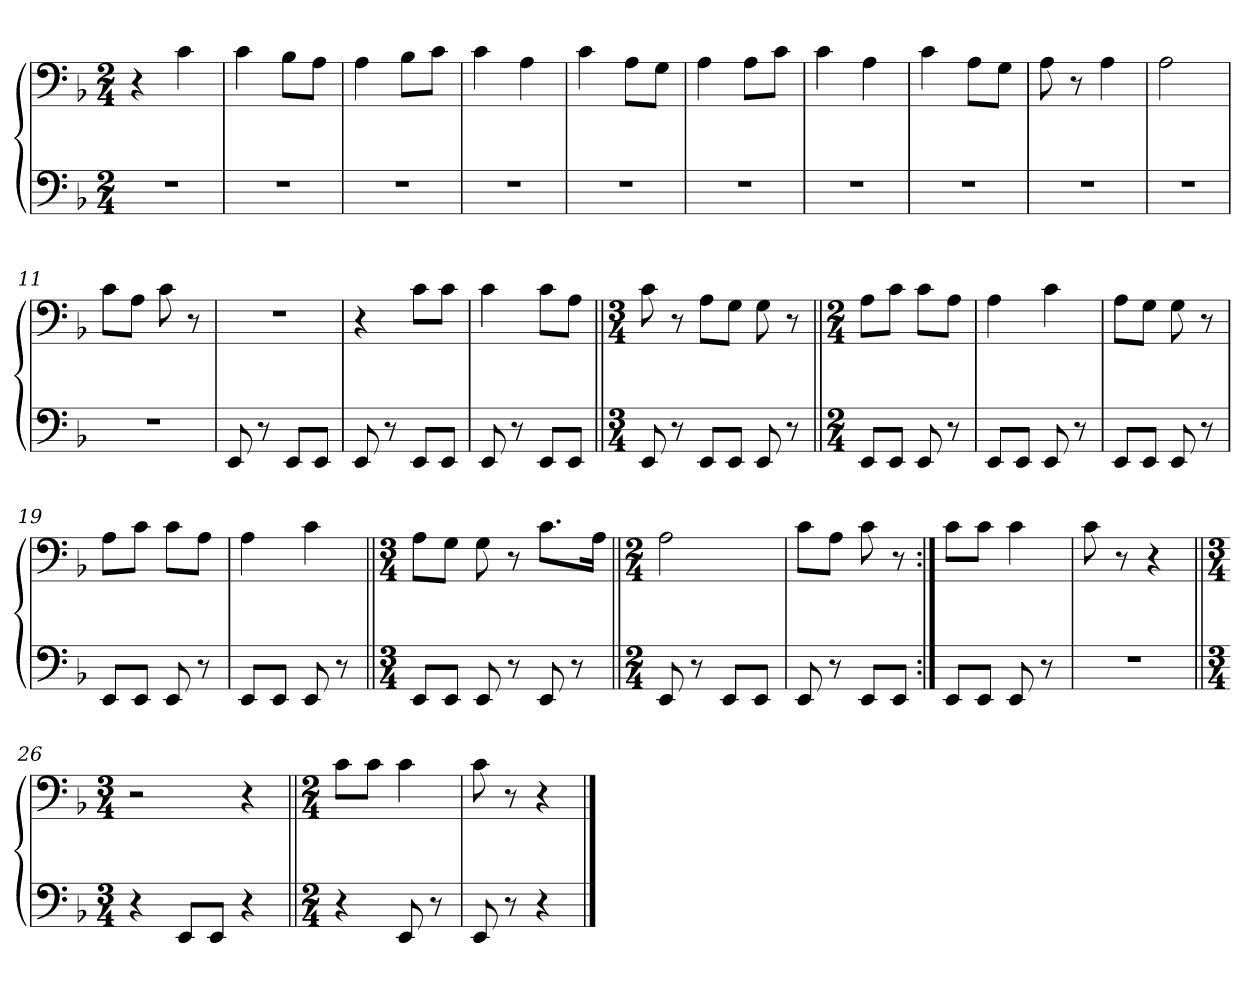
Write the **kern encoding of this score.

**kern	**kern
*part1	*part1
*staff2	*staff1
*clefF4	*clefF4
*k[b-]	*k[b-]
*M2/4	*M2/4
=1	=1
2r	4r
.	4c\
=2	=2
2r	4c\
.	8B-\L
.	8A\J
=3	=3
2r	4A\
.	8B-\L
.	8c\J
=4	=4
2r	4c\
.	4A\
=5	=5
2r	4c\
.	8A\L
.	8G\J
=6	=6
2r	4A\
.	8A\L
.	8c\J
=7	=7
2r	4c\
.	4A\
=8	=8
2r	4c\
.	8A\L
.	8G\J
=9	=9
2r	8A\
.	8r
.	4A\
=10	=10
2r	2A\
=11	=11
2r	8c\L
.	8A\J
.	8c\
.	8r
=12	=12
8EE/	2r
8r	.
8EE/L	.
8EE/J	.
=	=
8EE/	4r
8r	.
8EE/L	8c\L
8EE/J	8c\J
=14	=14
8EE/	4c\
8r	.
8EE/L	8c\L
8EE/J	8A\J
=15||	=15||
*M3/4	*M3/4
8EE/	8c\
8r	8r
8EE/L	8A\L
8EE/J	8G\J
8EE/	8G\
8r	8r
=16||	=16||
*M2/4	*M2/4
8EE/L	8A\L
8EE/J	8c\J
8EE/	8c\L
8r	8A\J
=17	=17
8EE/L	4A\
8EE/J	.
8EE/	4c\
8r	.
=18	=18
8EE/L	8A\L
8EE/J	8G\J
8EE/	8G\
8r	8r
=19	=19
8EE/L	8A\L
8EE/J	8c\J
8EE/	8c\L
8r	8A\J
=20	=20
8EE/L	4A\
8EE/J	.
8EE/	4c\
8r	.
=21||	=21||
*M3/4	*M3/4
8EE/L	8A\L
8EE/J	8G\J
8EE/	8G\
8r	8r
8EE/	8.c\L
8r	.
.	16A\Jk
=22||	=22||
*M2/4	*M2/4
8EE/	2A\
8r	.
8EE/L	.
8EE/J	.
=23	=23
8EE/	8c\L
8r	8A\J
8EE/L	8c\
8EE/J	8r
=24:|!	=24:|!
8EE/L	8c\L
8EE/J	8c\J
8EE/	4c\
8r	.
=25	=25
2r	8c\
.	8r
.	4r
=26||	=26||
*M3/4	*M3/4
4r	2r
8EE/L	.
8EE/J	.
4r	4r
=27||	=27||
*M2/4	*M2/4
4r	8c\L
.	8c\J
8EE/	4c\
8r	.
=28	=28
8EE/	8c\
8r	8r
4r	4r
==	==
*-	*-
